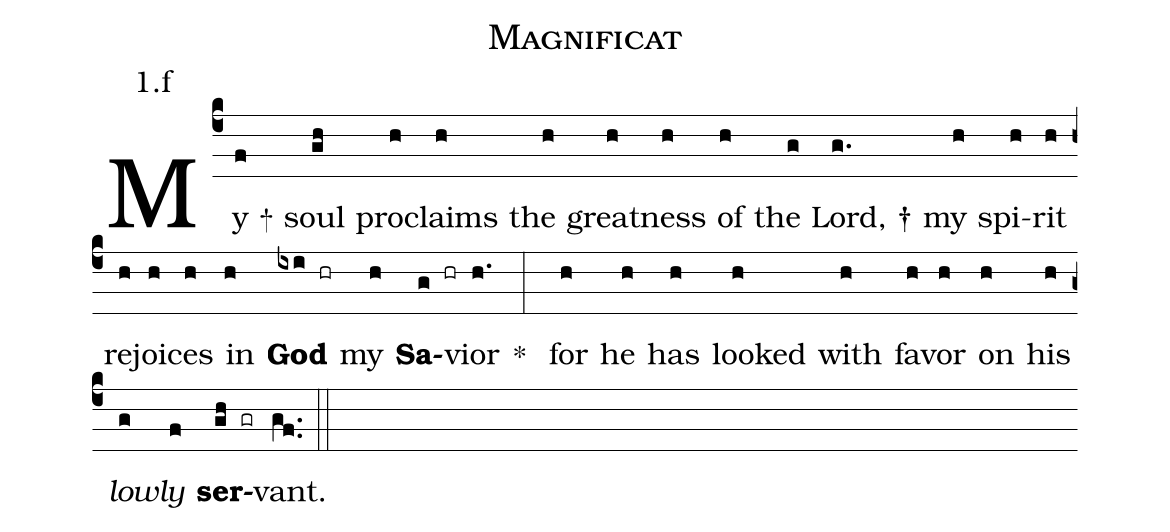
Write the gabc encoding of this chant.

name: Magnificat;
annotation: 1.f;
%%
(c4)My(f) + soul(gh) pro(h)claims(h) the(h) great(h)ness(h) of(h) the(g) Lord, †(g.) my(h) spi(h)rit(h) re(h)joi(h)ces(h) in(h) <b>God</b>(ixi hr) my(h) <b>Sa</b>(g hr)vior(h.) * (:) for(h) he(h) has(h) looked(h) with(h) fa(h)vor(h) on(h) his(h) <i>low</i>(g)<i>ly</i>(f) <b>ser</b>(gh gr)vant.(gf..) (::)
